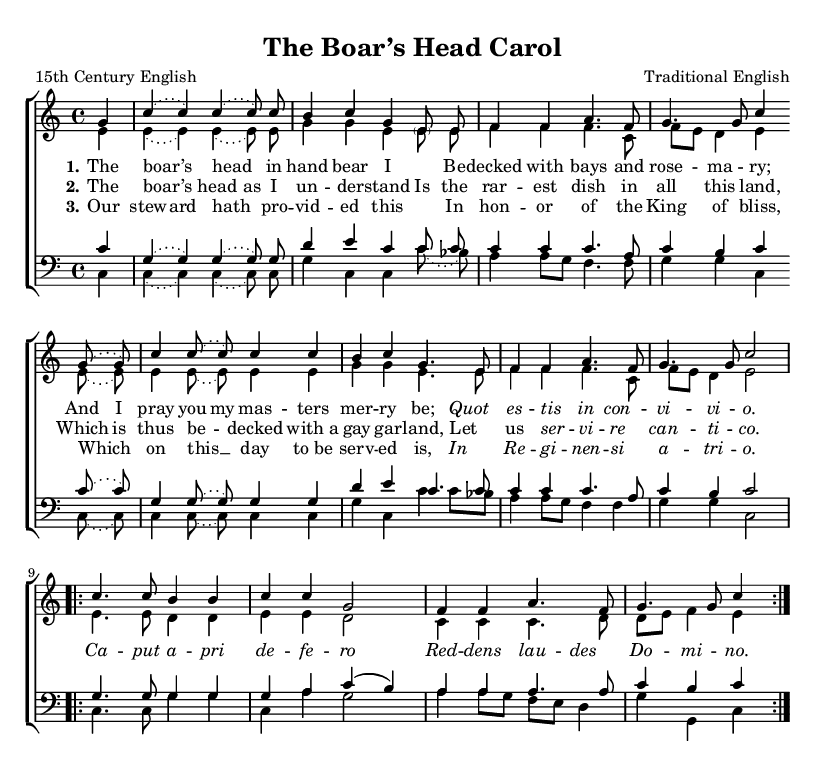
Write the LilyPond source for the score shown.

\version "2.14.2"
\include "header.ly"

\header {
  title = "The Boar’s Head Carol"
  poet = "15th Century English"
  composer = "Traditional English"
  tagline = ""
}
global = {
  \key c \major
  \time 4/4
  \autoBeamOff
  %\mergeDifferentlyDottedOn
}

sopMusic = \relative c'' {
  \partial 4 g4 |
  \slurDotted c4( c) c4( c8) c8 |
  b4 c g4 \parenthesize e8\noBeam e |
  
  f4 f a4. f8 |
  g4. g8 c4 \bar""\break g8\noBeam( g) |
  c4 c8\noBeam( c) c4 c |
  
  b c g4. e8 |
  f4 f a4. f8 |
  g4. g8 c2 | \break
  
  \repeat volta 2 {
    c4. c8 b4 b |
    c c g2 |
    f4 f a4. f8 |
    g4. g8 c4
  }
}
sopWords = \lyricmode {
  
}

altoMusic = \relative c' {
  e4 |
  \slurDotted e( e) e4( e8) e8 |
  g4 g e4 e8\noBeam e |
  
  f4 f f4. c8 |
  \slurSolid f8[ e] d4 e \slurDotted e8\noBeam( e) |
  e4 e8\noBeam( e) e4 e |
  
  g g e4. e8 |
  f4 f f4. c8 |
  \slurSolid f[ e] d4 e2 |
  
  e4. e8 d4 d |
  e e d2 |
  c4 c c4. d8 |
  \slurSolid d[ e] f4 e |
}
altoWords = {
  \lyricmode {
    \set stanza = #"1."
    \set ignoreMelismata = ##t
    The boar’s _ head _ in hand bear I "" Be -- decked with bays and rose -- ma -- ry;
    \set associatedVoice = "basses"
    And I pray you my mas -- ters mer -- ry be;
    \markup\italic Quot _ \markup\italic es -- \markup\italic tis _ \markup\italic in \markup\italic con -- \markup\italic vi -- \markup\italic vi -- \markup\italic o.
  }
  \lyricmode {
    \unset ignoreMelismata
    \markup\italic Ca -- \markup\italic put \markup\italic a -- \markup\italic pri \markup\italic de -- \markup\italic fe -- \markup\italic ro
    \set associatedVoice = "tenors"
    \markup\italic Red -- \markup\italic dens
    \set associatedVoice = "basses"
    \markup\italic lau -- \markup\italic des \markup\italic Do -- \markup\italic mi -- \markup\italic no.
  }
}
altoWordsII = {
  \set stanza = "2."
  \lyricmode {
    \set ignoreMelismata = ##t
    The boar’s _ head as I un -- der -- stand Is the rar -- est dish in all this land,
    \set associatedVoice = "basses"
    Which is thus be -- _ decked with_a gay gar -- land,
    Let _ us
    \markup\italic ser -- _ \markup\italic vi -- \markup\italic re \markup\italic can -- \markup\italic ti -- \markup\italic co.
  }
}
altoWordsIII = \lyricmode {
  \set stanza = #"3."
  \set ignoreMelismata = ##t
  Our stew -- ard hath _ pro -- vid -- ed this
  "" In hon -- or of the King of bliss,
  \set associatedVoice = "basses"
  Which _ on this __ _ day to_be serv -- ed is,
  \markup\italic In _ \markup\italic Re -- \markup\italic gi -- _ \markup\italic nen -- \markup\italic si \markup\italic a -- \markup\italic tri -- \markup\italic o.
}
altoWordsIV = \lyricmode {
}
altoWordsV = \lyricmode {
}
altoWordsVI = \lyricmode {
}
tenorMusic = \relative c' {
  c4 |
  \slurDotted g( g) g4( g8) g8 |
  d'4 e c4 c8\noBeam c |
  
  c4 c c4. a8 |
  c4 b c c8\noBeam( c) |
  g4 g8\noBeam( g) g4 g |
  
  d' e c4. c8 |
  c4 c c4. a8 |
  c4 b c2 |
  
  g4. g8 g4 g |
  g a \slurSolid c( b) |
  a a a4. a8 |
  c4 b c |
}
tenorWords = \lyricmode {

}

bassMusic = \relative c {
  c4 |
  \slurDotted c( c) c4( c8) c8 |
  g'4 c, c4 c'8\noBeam( bes) |
  
  a4 \slurSolid a8[ g] f4. f8 |
  g4 g c, \slurDotted c8\noBeam( c) |
  c4 c8\noBeam( c) c4 c |
  
  g' c, c'4 c8[ bes] |
  a4 \slurSolid a8[ g] f4 f |
  g4 g c,2 |
  
  c4. c8 g'4 g |
  c, a' g2 |
  a4 a8[ g] f[ e] d4 |
  g4 g, c |
}
bassWords = \lyricmode {

}

pianoRH = \relative c' {
  
}
pianoLH = \relative c' {
  
}

\score {
  <<
   \new ChoirStaff <<
    \new Staff = women <<
      \new Voice = "sopranos" { \voiceOne << \global \sopMusic >> }
      \new Voice = "altos" { \voiceTwo << \global \altoMusic >> }
    >>
   \new Staff = men <<
      \clef bass
      \new Voice = "tenors" { \voiceOne << \global \tenorMusic >> }
      \new Voice = "basses" { \voiceTwo << \global \bassMusic >> }
    >>
    \new Lyrics \with { alignAboveContext = #"women" } \lyricsto "sopranos" \sopWords
    \new Lyrics = "altosVI"  \with { alignBelowContext = #"women" } \lyricsto "tenors" \altoWordsVI
    \new Lyrics = "altosV"  \with { alignBelowContext = #"women" } \lyricsto "tenors" \altoWordsV
    \new Lyrics = "altosIV"  \with { alignBelowContext = #"women" } \lyricsto "tenors" \altoWordsIV
    \new Lyrics = "altosIII"  \with { alignBelowContext = #"women" } \lyricsto "tenors" \altoWordsIII
    \new Lyrics = "altosII"  \with { alignBelowContext = #"women" } \lyricsto "tenors" \altoWordsII
    \new Lyrics = "altos"  \with { alignBelowContext = #"women" } \lyricsto "tenors" \altoWords
    \new Lyrics \with { alignAboveContext = #"men" } \lyricsto "tenors" \tenorWords
    \new Lyrics \with { alignBelowContext = #"men" } \lyricsto "basses" \bassWords
  >>
%    \new PianoStaff << \new Staff { \new Voice { \pianoRH } } \new Staff { \clef "bass" \pianoLH } >>
  >>
}